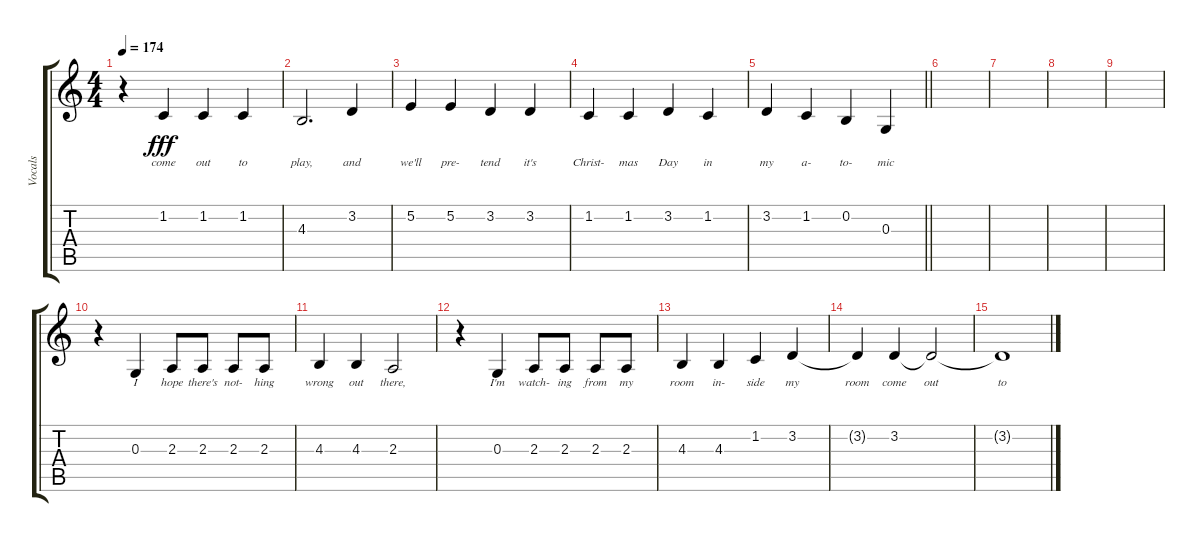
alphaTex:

\track ("Vocals" "Vocals") {instrument oboe}
\staff {score tabs}
\tuning (E4 B3 G3 D3 A2 E2) {hide}
\ts (4 4)
\tempo 174
\clef g2
\ks c
r.4{dy fff} 1.2.4{lyrics (0 "come") lyrics (1 "") lyrics (2 "") lyrics (3 "") lyrics (4 "")} 1.2.4{lyrics (0 "out") lyrics (1 "") lyrics (2 "") lyrics (3 "") lyrics (4 "")} 1.2.4{lyrics (0 "to") lyrics (1 "") lyrics (2 "") lyrics (3 "") lyrics (4 "")} |
4.3.2{d lyrics (0 "play,") lyrics (1 "") lyrics (2 "") lyrics (3 "") lyrics (4 "")} 3.2.4{lyrics (0 "and") lyrics (1 "") lyrics (2 "") lyrics (3 "") lyrics (4 "")} |
5.2.4{lyrics (0 "we'll") lyrics (1 "") lyrics (2 "") lyrics (3 "") lyrics (4 "")} 5.2.4{lyrics (0 "pre-") lyrics (1 "") lyrics (2 "") lyrics (3 "") lyrics (4 "")} 3.2.4{lyrics (0 "tend") lyrics (1 "") lyrics (2 "") lyrics (3 "") lyrics (4 "")} 3.2.4{lyrics (0 "it's") lyrics (1 "") lyrics (2 "") lyrics (3 "") lyrics (4 "")} |
1.2.4{lyrics (0 "Christ-") lyrics (1 "") lyrics (2 "") lyrics (3 "") lyrics (4 "")} 1.2.4{lyrics (0 "mas") lyrics (1 "") lyrics (2 "") lyrics (3 "") lyrics (4 "")} 3.2.4{lyrics (0 "Day") lyrics (1 "") lyrics (2 "") lyrics (3 "") lyrics (4 "")} 1.2.4{lyrics (0 "in") lyrics (1 "") lyrics (2 "") lyrics (3 "") lyrics (4 "")} |
\barLineRight lightlight
3.2.4{lyrics (0 "my") lyrics (1 "") lyrics (2 "") lyrics (3 "") lyrics (4 "")} 1.2.4{lyrics (0 "a-") lyrics (1 "") lyrics (2 "") lyrics (3 "") lyrics (4 "")} 0.2.4{lyrics (0 "to-") lyrics (1 "") lyrics (2 "") lyrics (3 "") lyrics (4 "")} 0.3.4{lyrics (0 "mic") lyrics (1 "") lyrics (2 "") lyrics (3 "") lyrics (4 "")} |
|
|
|
|
r.4 0.3.4{lyrics (0 "I") lyrics (1 "") lyrics (2 "") lyrics (3 "") lyrics (4 "")} 2.3.8{lyrics (0 "hope") lyrics (1 "") lyrics (2 "") lyrics (3 "") lyrics (4 "")} 2.3.8{lyrics (0 "there's") lyrics (1 "") lyrics (2 "") lyrics (3 "") lyrics (4 "")} 2.3.8{lyrics (0 "not-") lyrics (1 "") lyrics (2 "") lyrics (3 "") lyrics (4 "")} 2.3.8{lyrics (0 "hing") lyrics (1 "") lyrics (2 "") lyrics (3 "") lyrics (4 "")} |
4.3.4{lyrics (0 "wrong") lyrics (1 "") lyrics (2 "") lyrics (3 "") lyrics (4 "")} 4.3.4{lyrics (0 "out") lyrics (1 "") lyrics (2 "") lyrics (3 "") lyrics (4 "")} 2.3.2{lyrics (0 "there,") lyrics (1 "") lyrics (2 "") lyrics (3 "") lyrics (4 "")} |
r.4 0.3.4{lyrics (0 "I'm") lyrics (1 "") lyrics (2 "") lyrics (3 "") lyrics (4 "")} 2.3.8{lyrics (0 "watch-") lyrics (1 "") lyrics (2 "") lyrics (3 "") lyrics (4 "")} 2.3.8{lyrics (0 "ing") lyrics (1 "") lyrics (2 "") lyrics (3 "") lyrics (4 "")} 2.3.8{lyrics (0 "from") lyrics (1 "") lyrics (2 "") lyrics (3 "") lyrics (4 "")} 2.3.8{lyrics (0 "my") lyrics (1 "") lyrics (2 "") lyrics (3 "") lyrics (4 "")} |
4.3.4{lyrics (0 "room") lyrics (1 "") lyrics (2 "") lyrics (3 "") lyrics (4 "")} 4.3.4{lyrics (0 "in-") lyrics (1 "") lyrics (2 "") lyrics (3 "") lyrics (4 "")} 1.2.4{lyrics (0 "side") lyrics (1 "") lyrics (2 "") lyrics (3 "") lyrics (4 "")} 3.2.4{lyrics (0 "my") lyrics (1 "") lyrics (2 "") lyrics (3 "") lyrics (4 "")} |
3.2{t}.4{lyrics (0 "room") lyrics (1 "") lyrics (2 "") lyrics (3 "") lyrics (4 "")} 3.2.4{lyrics (0 "come") lyrics (1 "") lyrics (2 "") lyrics (3 "") lyrics (4 "")} 3.2{t}.2{lyrics (0 "out") lyrics (1 "") lyrics (2 "") lyrics (3 "") lyrics (4 "")} |
3.2{t}.1{lyrics (0 "to") lyrics (1 "") lyrics (2 "") lyrics (3 "") lyrics (4 "")}
